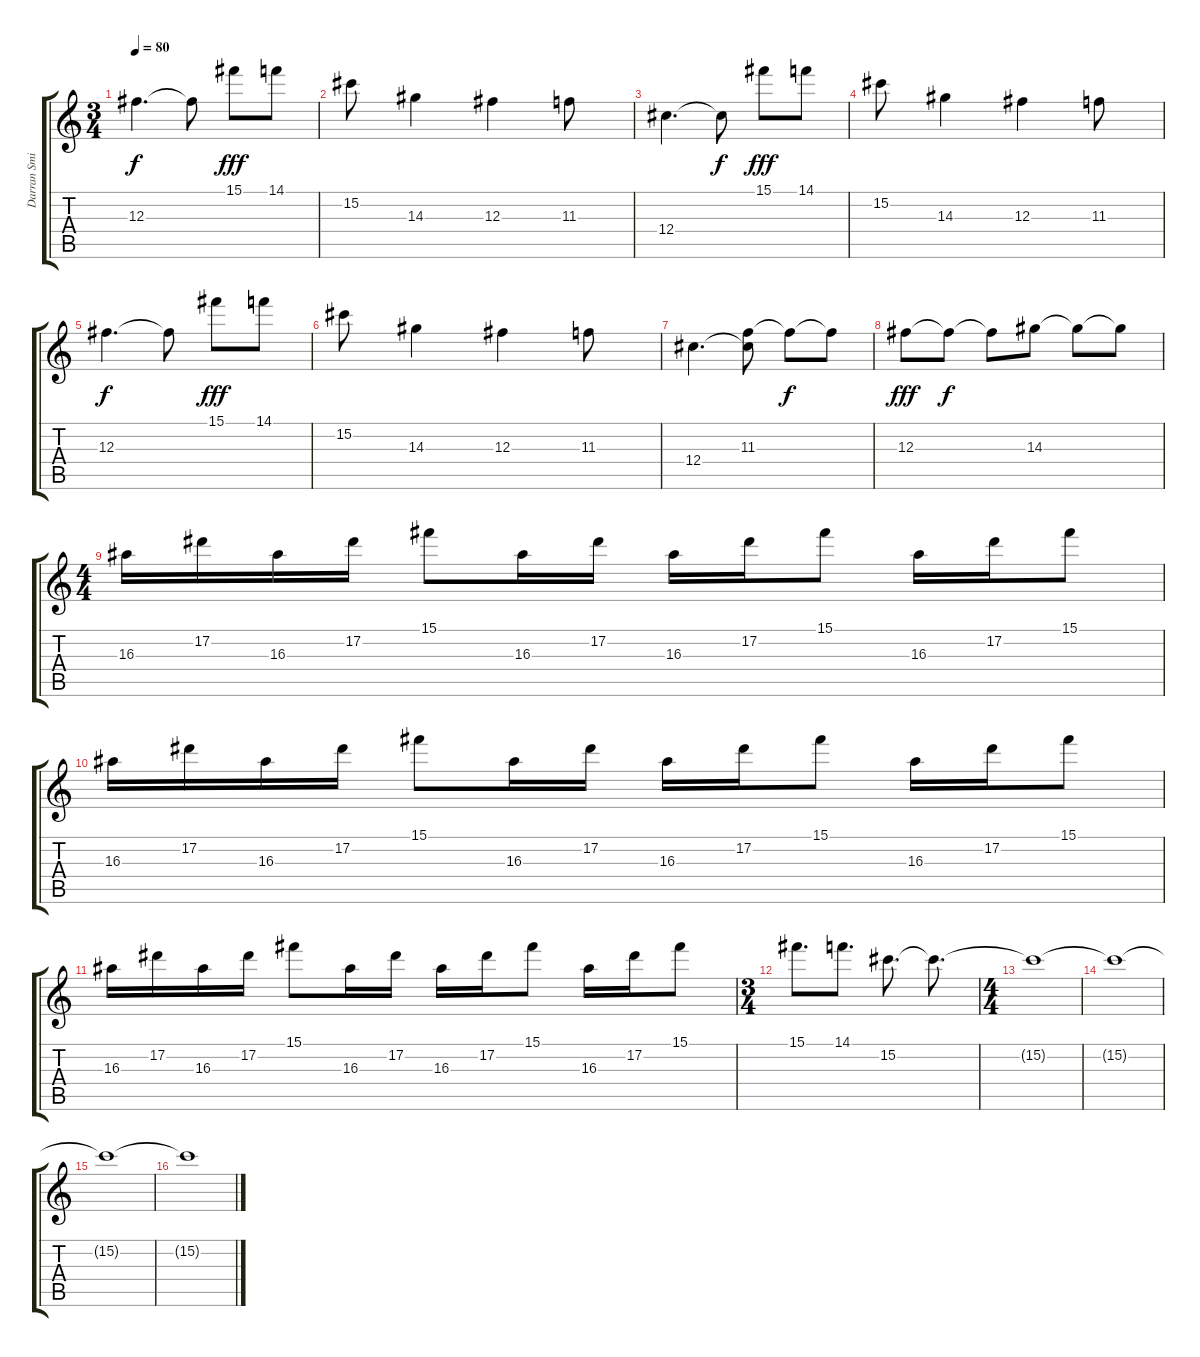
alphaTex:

\track ("Darran Smith" "Darran Smi") {instrument distortionguitar}
\staff {score tabs}
\tuning (Eb4 Bb3 Gb3 Db3 Ab2 Db2) {hide}
\ts (3 4)
\tempo 80
\clef g2
\ks c
12.3.4{d dy f} 12.3{t}.8 15.1.8{dy fff} 14.1.8 |
15.2.8 14.3.4 12.3.4 11.3.8 |
12.4.4{d} 12.4{t}.8{dy f} 15.1.8{dy fff} 14.1.8 |
15.2.8 14.3.4 12.3.4 11.3.8 |
12.3.4{d dy f} 12.3{t}.8 15.1.8{dy fff} 14.1.8 |
15.2.8 14.3.4 12.3.4 11.3.8 |
12.4.4{d} (11.3 12.4{t}).8 11.3{t}.8{dy f} 11.3{t}.8 |
12.3.8{dy fff} 12.3{t}.8{dy f} 12.3{t}.8 14.3.8 14.3{t}.8 14.3{t}.8 |
\ts (4 4)
16.3.16 17.2.16 16.3.16 17.2.16 15.1.8 16.3.16 17.2.16 16.3.16 17.2.16 15.1.8 16.3.16 17.2.16 15.1.8 |
16.3.16 17.2.16 16.3.16 17.2.16 15.1.8 16.3.16 17.2.16 16.3.16 17.2.16 15.1.8 16.3.16 17.2.16 15.1.8 |
16.3.16 17.2.16 16.3.16 17.2.16 15.1.8 16.3.16 17.2.16 16.3.16 17.2.16 15.1.8 16.3.16 17.2.16 15.1.8 |
\ts (3 4)
15.1.8{d} 14.1.8{d} 15.2.8{d} 15.2{t}.8{d} |
\ts (4 4)
15.2{t}.1 |
15.2{t}.1 |
15.2{t}.1 |
15.2{t}.1
